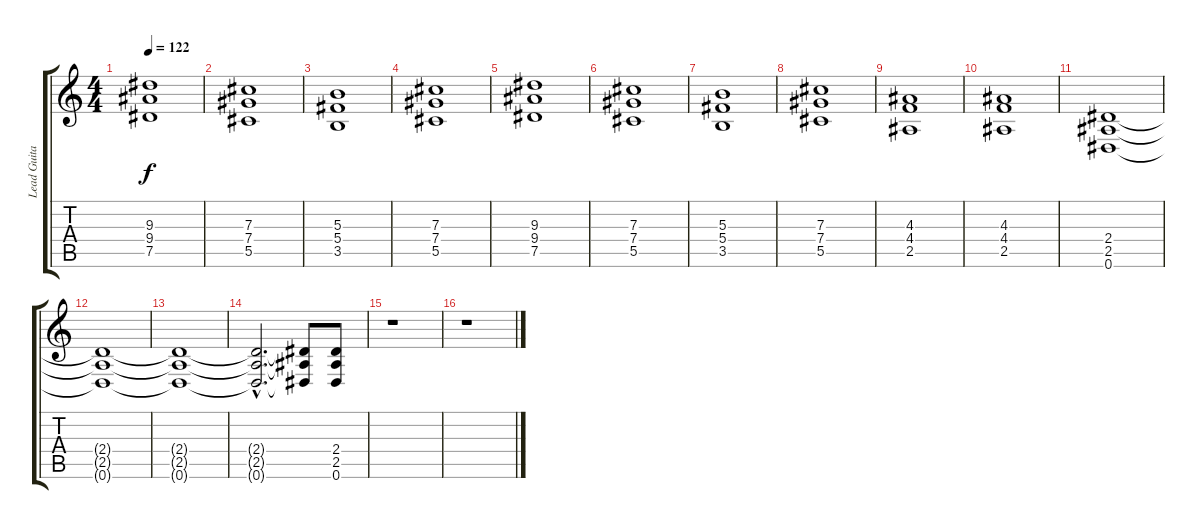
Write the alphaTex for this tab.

\track ("Lead Guitar (Marty Friedman)" "Lead Guita") {instrument distortionguitar}
\staff {score tabs}
\tuning (Eb4 Bb3 Gb3 Db3 Ab2 Eb2) {hide}
\ts (4 4)
\tempo 122
\clef g2
\ks c
(9.3 9.4 7.5).1{dy f instrument distortionguitar} |
(7.3 7.4 5.5).1 |
(5.3 5.4 3.5).1 |
(7.3 7.4 5.5).1 |
(9.3 9.4 7.5).1 |
(7.3 7.4 5.5).1 |
(5.3 5.4 3.5).1 |
(7.3 7.4 5.5).1 |
(4.3 4.4 2.5).1 |
(4.3 4.4 2.5).1 |
(2.4 2.5 0.6).1 |
(2.4{t} 2.5{t} 0.6{t}).1 |
(2.4{t} 2.5{t} 0.6{t}).1 |
(2.4{hac t} 2.5{hac t} 0.6{hac t}).2{d} (2.4{t} 2.5{t} 0.6{t}).8 (2.4 2.5 0.6).8 |
r.1 |
r.1
